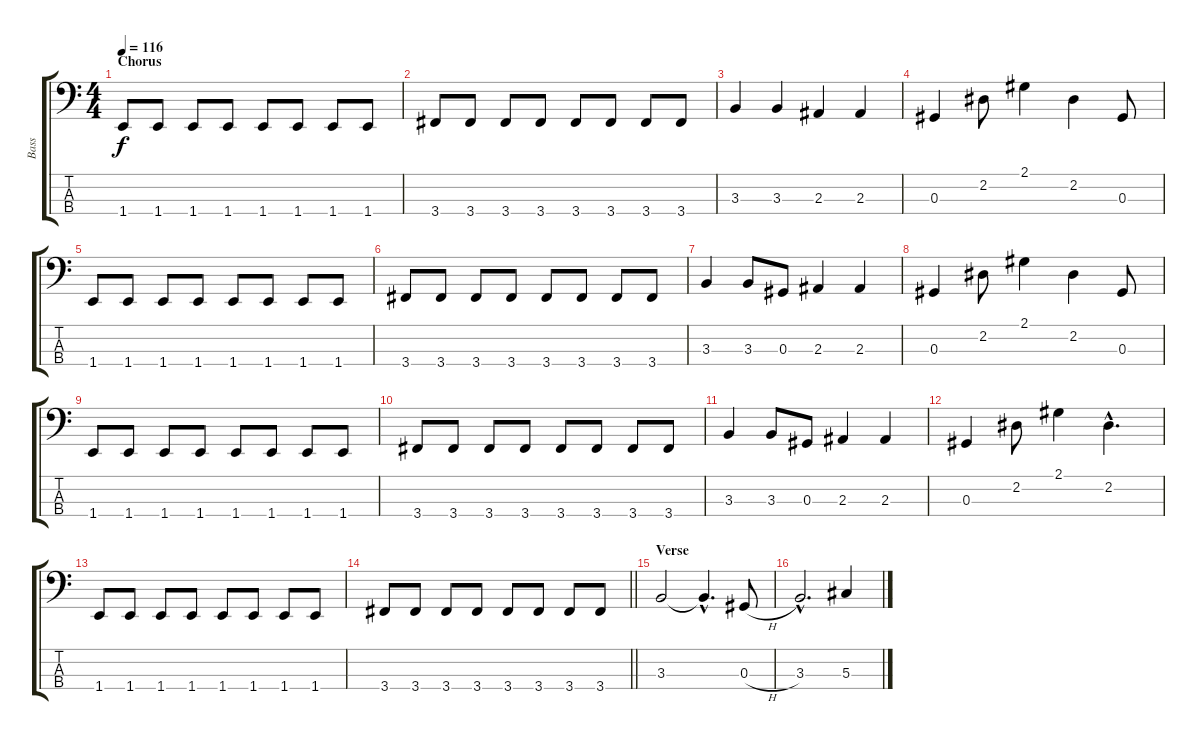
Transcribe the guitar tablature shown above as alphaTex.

\track ("Bass" "Bass") {instrument electricbassfinger}
\staff {score tabs}
\tuning (Gb2 Db2 Ab1 Eb1) {hide}
\ts (4 4)
\section ("" "Chorus")
\tempo 116
\clef f4
\ks c
1.4.8{dy f} 1.4.8 1.4.8 1.4.8 1.4.8 1.4.8 1.4.8 1.4.8 |
3.4.8 3.4.8 3.4.8 3.4.8 3.4.8 3.4.8 3.4.8 3.4.8 |
3.3.4 3.3.4 2.3.4 2.3.4 |
0.3.4 2.2.8 2.1.4 2.2.4 0.3.8 |
1.4.8 1.4.8 1.4.8 1.4.8 1.4.8 1.4.8 1.4.8 1.4.8 |
3.4.8 3.4.8 3.4.8 3.4.8 3.4.8 3.4.8 3.4.8 3.4.8 |
3.3.4 3.3.8 0.3.8 2.3.4 2.3.4 |
0.3.4 2.2.8 2.1.4 2.2.4 0.3.8 |
1.4.8 1.4.8 1.4.8 1.4.8 1.4.8 1.4.8 1.4.8 1.4.8 |
3.4.8 3.4.8 3.4.8 3.4.8 3.4.8 3.4.8 3.4.8 3.4.8 |
3.3.4 3.3.8 0.3.8 2.3.4 2.3.4 |
0.3.4 2.2.8 2.1.4 2.2{hac}.4{d} |
1.4.8 1.4.8 1.4.8 1.4.8 1.4.8 1.4.8 1.4.8 1.4.8 |
\barLineRight lightlight
3.4.8 3.4.8 3.4.8 3.4.8 3.4.8 3.4.8 3.4.8 3.4.8 |
\section ("" "Verse")
3.3.2 3.3{hac t}.4{d} 0.3{h}.8 |
3.3{hac}.2{d} 5.3.4
